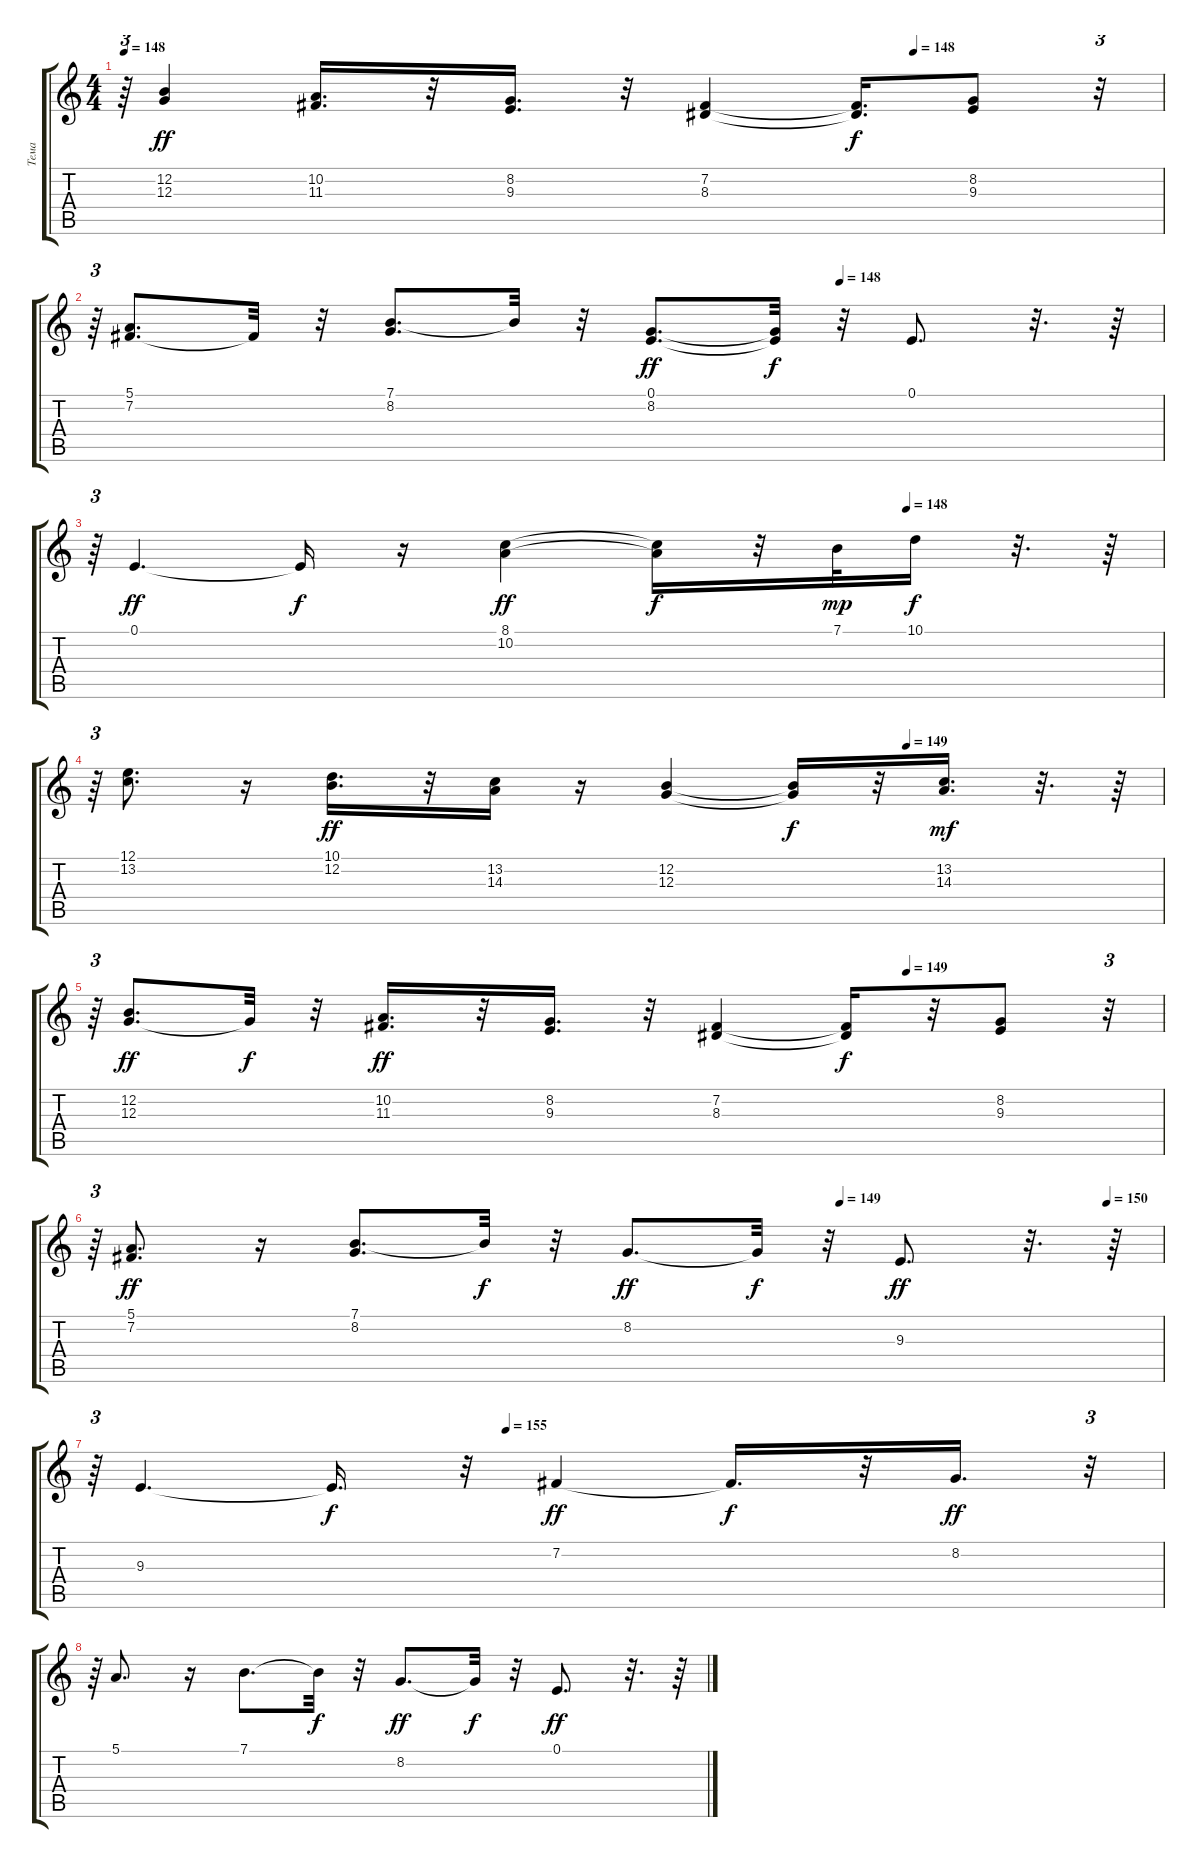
\track ("Тема" "Тема") {instrument clarinet}
\staff {score tabs}
\tuning (E4 B3 G3 D3 A2 E2) {hide}
\ts (4 4)
\tempo 148
\tempo (148 0.7604166666666666)
\clef g2
\ks c
r.64{tu (3 2) dy ff} (12.2 12.3).4 (10.2 11.3).16{d} r.32 (8.2 9.3).16{d} r.32 (7.2 8.3).4 (7.2{t} 8.3{t}).16{d dy f} (8.2 9.3).8 r.32{tu (3 2)} |
\tempo (148 0.6979166666666666)
r.64{tu (3 2)} (5.1 7.2).8{d} 7.2{t}.32 r.32 (7.1 8.2).8{d} 7.1{t}.32 r.32 (0.1 8.2).8{d dy ff} (0.1{t} 8.2{t}).32{dy f} r.32 0.1.8{d} r.32{d} r.64 |
\tempo (148 0.7604166666666666)
r.64{tu (3 2)} 0.1.4{d dy ff} 0.1{t}.16{dy f} r.16 (8.1 10.2).4{dy ff} (8.1{t} 10.2{t}).16{dy f} r.32 7.1.32{dy mp} 10.1.16{dy f} r.32{d} r.64 |
\tempo (149 0.7604166666666666)
r.64{tu (3 2)} (12.1 13.2).8{d} r.16 (10.1 12.2).16{d dy ff} r.32 (13.2 14.3).16 r.16 (12.2 12.3).4 (12.2{t} 12.3{t}).16{dy f} r.32 (13.2 14.3).16{d dy mf} r.32{d} r.64 |
\tempo (149 0.7604166666666666)
r.64{tu (3 2)} (12.2 12.3).8{d dy ff} 12.3{t}.32{dy f} r.32 (10.2 11.3).16{d dy ff} r.32 (8.2 9.3).16{d} r.32 (7.2 8.3).4 (7.2{t} 8.3{t}).16{dy f} r.32 (8.2 9.3).8 r.32{tu (3 2)} |
\tempo (149 0.6979166666666666)
\tempo (150 0.9479166666666666)
r.64{tu (3 2)} (5.1 7.2).8{d dy ff} r.16 (7.1 8.2).8{d} 7.1{t}.32{dy f} r.32 8.2.8{d dy ff} 8.2{t}.32{dy f} r.32 9.3.8{d dy ff} r.32{d} r.64 |
\tempo (155 0.3854166666666667)
r.64{tu (3 2)} 9.3.4{d} 9.3{t}.16{d dy f} r.32 7.2.4{dy ff} 7.2{t}.16{d dy f} r.32 8.2.16{d dy ff} r.32{tu (3 2)} |
r.64{tu (3 2)} 5.1.8{d} r.16 7.1.8{d} 7.1{t}.32{dy f} r.32 8.2.8{d dy ff} 8.2{t}.32{dy f} r.32 0.1.8{d dy ff} r.32{d} r.64
